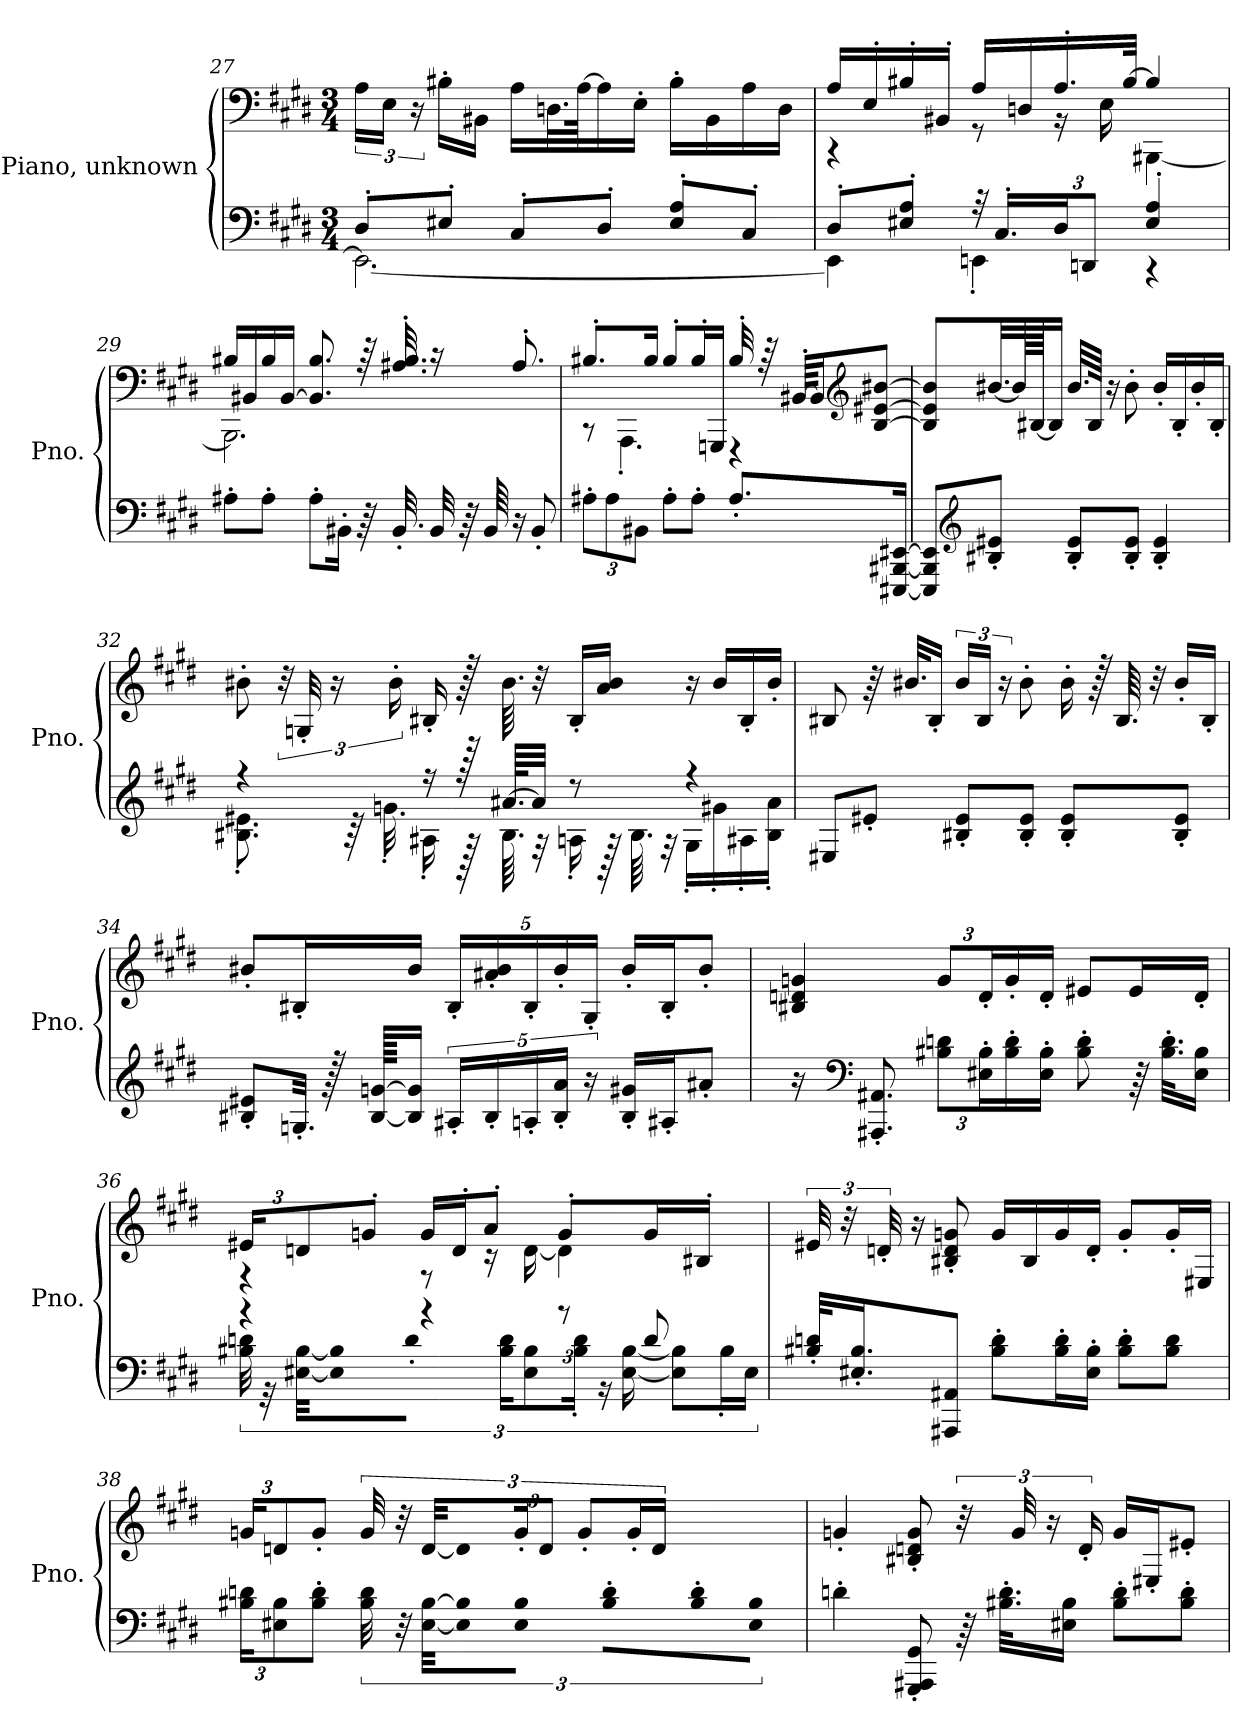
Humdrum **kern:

**kern	**kern
*part1	*part1
*staff2	*staff1
*I"Piano, unknown	*
*I'Pno.	*
*clefF4	*clefF4
*k[f#c#g#d#]	*k[f#c#g#d#]
*M3/4	*M3/4
=27	=27
*^	*
8D#'/L	2.EE#\_	24A\LL
.	.	24E\JJ
.	.	24r
8E#X'/J	.	16B#X'\LL
.	.	16BB#X\JJ
8C#'/L	.	16A\LL
.	.	32.Dn\L
.	.	[64A\JK
8D#'/J	.	16A\]
.	.	16E'\JJ
8E#/' 8A/'L	.	16B#'\LL
.	.	16BB#\
8C#'/J	.	16A\
.	.	16D\JJ
!!LO:LB:g=z
=28	=28	=28
*	*	*^
8D#'/L	4EE#\]	16A/LL	4r
.	.	16E'/	.
8E#X/' 8A/'J	.	16B#X'/	.
.	.	16BB#X'/JJ	.
32r	4EEn'\	16A/LL	8r
16.C#'/LL	.	.	.
.	.	16Dn/	.
*Xbrackettup	*	*	*
24D#/J	.	16.A'/	16r
12DDn/J	.	.	.
.	.	.	16E\
.	.	[32B#/JJk	.
4E#/' 4A/'	4r	4B#/]	[4BBB#X\
*v	*v	*	*
=29	=29	=29
8A#X'\L	16B#X/LL	2.BBB#\]
.	16BB#X/	.
8A#'\J	16B#/	.
.	[16BB#/JJ	.
8A#'\L	8.BB#/] 8.B#/	.
16BB#X'\Jk	.	.
64r	64r	.
32.BB#'/	32.A#X/' 32.B#/'	.
32BB#/	16r	.
64r	.	.
64BB#/	.	.
16r	8.A#'/	.
8BB#'/	.	.
!!LO:LB:g=z	!!
=30	=30	=30
12A#X'\L	8.B#X'/L	8r
12A#\	.	.
.	.	4.AAA'\
12BB#X\J	.	.
.	16B#/Jk	.
8A#'\L	8B#'/L	.
8A#'\J	16B#'/L	.
.	16GGGn/JJ	.
8.A#'/L	32B#'/	4r
.	64r	.
.	[64BB#X'/KKLL	.
.	16BB#/J]	.
*	*clefG2	*
.	[8B#/ [8e#X/ [8b#X/J	.
[16EEE#X/ [16BBB#X/ [16EE#X/Jk	.	.
*	*v	*v
=31	=31
8EEE#/] 8BBB#/] 8EE#/]L	8B#/] 8e#/] 8b#/]L
*clefG2	*
8B#X/' 8e#X/'J	[32.b#X/LL
.	128b#/LL]
.	[128B#X/JJJ
.	16B#/JJ]
8B#/' 8e#/'L	32.b#/LLL
.	64B#/JJJk
.	16r
8B#/' 8e#/'J	8b#'\
4B#/' 4e#/'	16b#'/LL
.	16B#'/
.	16b#'/
.	16B#'/JJ
!!LO:LB:g=z
=32	=32
*^	*
4r	8.B#X\' 8.e#X\'	8b#X'\
.	.	48r
.	.	48Gn'/
.	.	24r
.	64r	.
.	32.gn'\	.
.	.	24b#'\
16r	16A#X'\	16B#X'/
128r	128r	128r
[64.a#X/KLLL	64.B#\	64.b#\
32a#/JJJ]	32r	32r
8r	16An'\	16B#'/LL
.	128r	16a/ 16b#/JJ
.	64.B#\	.
.	32r	.
4r	16G#'\LL	16r
.	16g#X'\	16b#/LL
.	16A#X'\	16B#'/
.	16B#\' 16a#\'JJ	16b#'/JJ
*v	*v	*
!!LO:PB:g=z
=33	=33
8E#X/L	8B#X/
8e#X'/J	64r
.	32.b#X/KLL
.	16B#'/JJ
8B#X/' 8e#/'L	24b#/LL
.	24B#/JJ
.	24r
8B#/' 8e#/'J	8b#'\
8B#/' 8e#/'L	16b#'\
.	128r
.	64.B#/
.	32r
8B#/' 8e#/'J	16b#'/LL
.	16B#'/JJ
=34	=34
8B#X/' 8e#X/'L	8b#X'/L
32.Gn'/Jkk	16B#X'/L
128r	.
[128B#/ [128gn/KKKLL	.
16B#/] 16g/]JJ	16b#/JJ
*brackettup	*Xbrackettup
20A#X'/LL	20B#'/LL
20B#'/	20a#X/' 20b#/'
20An'/	20B#'/
20B#/' 20a/'JJ	20b#'/
20r	20G#'/JJ
16B#/' 16g#X/'LL	16b#'/LL
16A#X'/J	16B#'/J
8a#X'/J	8b#'/J
!!LO:LB:g=z
=35	=35
16r	4B#X/ 4dn/ 4gn/
*clefF4	*
8.AAA#X/' 8.AA#X/'	.
*Xbrackettup	*
12B#X\ 12dn\L	12g/L
24E#X\' 24B#\'L	24d'/L
16B#\' 16d\'	16g'/
16E#\' 16B#\'JJ	16d'/JJ
8B#\' 8d\'	8e#X/L
64r	16e#/L
32.B#\' 32.d\'KLL	.
16E#\ 16B#\JJ	16d'/JJ
=36	=36
*^	*
*	*brackettup	*
*	*	*^
4r	48B#X\ 48dn\	24e#X/KL	4r
.	48r	.	.
.	[48E#X\ [48B#\KLL	12dn/	.
.	16E#\] 16B#\]J	.	.
.	8d'\J	8gn'/J	.
*	*Xbrackettup	*	*
4r	24B#\ 24d\KL	16g/LL	8r
.	12E#\ 12B#\	.	.
.	.	16d'/J	.
*	*brackettup	*	*
.	24B#\' 24d\'Jk	8a'/J	16r
.	24r	.	.
.	.	.	[16d\
.	[24E#\ [24B#\	.	.
8r	8E#\] 8B#\]L	8g'/L	4d\]
8d/	16B#'\L	16g/L	.
.	16E#\JJ	16B#X'/JJ	.
*v	*v	*	*
*	*v	*v
!!LO:LB:g=z
=37	=37
*	*brackettup
32B#X/' 32dn/'KLL	48e#X/
.	48r
16.E#X/' 16.B#/'J	.
.	48dn'/
.	16r
8AAA#X/ 8AA#X/J	8B#X/' 8d/' 8gn/'
8B#\' 8d\'L	16g/LL
.	16B#/
16B#\' 16d\'L	16g/
16E#\' 16B#\'JJ	16d'/JJ
8B#\' 8d\'L	8g'/L
8B#\ 8d\J	16g'/L
.	16E#X/JJ
=38	=38
*Xbrackettup	*Xbrackettup
24B#X\ 24dn\KL	24gn/KL
12E#X\ 12B#\	12dn/
8B#\' 8d\'J	8g'/J
*brackettup	*brackettup
48B#\ 48d\	48g/
48r	48r
[48E#\ [48B#\KLL	[48d/KLL
16E#\] 16B#\]J	16d/]
*	*Xbrackettup
8E#\ 8B#\J	24g'/J
.	12d/J
8B#\' 8d\'L	8g'/L
16B#\' 16d\'L	16g'/L
16E#\ 16B#\JJ	16d/JJ
!!LO:LB:g=z
=39	=39
4dn'\	4gn'/
8GGG#/' 8AAA#X/' 8GG#/'	8B#X/' 8dn/' 8g/'
*	*brackettup
64r	48r
32.B#X\' 32.d\'KLL	.
.	48g/
.	24r
16E#X\ 16B#\JJ	.
.	24d'/
8B#\' 8d\'L	16g/LL
.	16E#X'/J
8B#\' 8d\'J	8e#X'/J
=	=
*-	*-
